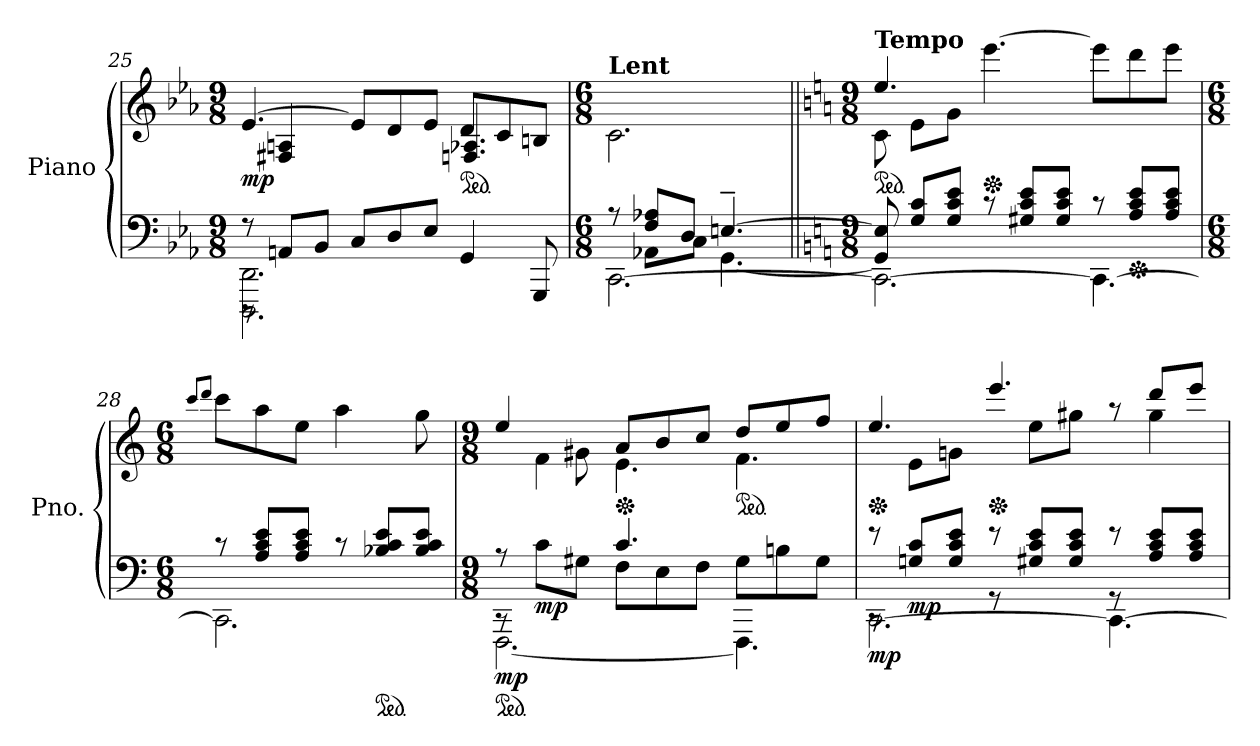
**kern	**kern	**dynam
*part1	*part1	*part1
*staff2	*staff1	*staff1/2
*I"Piano	*	*
*I'Pno.	*	*
*clefF4	*clefG2	*
*k[b-e-a-]	*k[b-e-a-]	*
*M9/8	*M9/8	*
=25	=25	=25
*^	*^	*
*	*^	*	*	*
!	!	!	!	!	!LO:DY:b
8rDDD	8rF	2.DDD\ 2.DD\	[4.e-/	8ryy	mp
4ryy	8AAn/L	.	.	4F#X/ 4An/	.
.	8BB-/J	.	.	.	.
4.rAAAyy	8C/L	.	8e-/L]	4.ryy	.
.	8D/	.	8d/	.	.
.	8E-/J	.	8e-/J	.	.
*	*	*	*ped	*	*
4.ryy	4GG/	4.rDDDyy	8d/L	4.Fn/ 4.A-X/	.
.	.	.	8c/	.	.
.	8GGG/	.	8Bn/J	.	.
*	*	*	*v	*v	*
!!LO:LB:g=z
=26	=26	=26	=26	=26
*M6/8	*	*	*M6/8	*
!	!	!	!LO:TX:a:B:t=Lent	!
8r	8ryy	[2.CC\	2.c\	.
8F/ 8A-X/L	8AA-X\L	.	.	.
8D/J	8C\J	.	.	.
[4.En~/	[4.GG\	.	.	.
=27||	=27||	=27||	=27||	=27||
*k[]	*	*	*k[]	*
*M9/8	*	*	*M9/8	*
*	*	*	*^	*
*	*	*	*ped	*	*
!	!	!	!LO:TX:a:B:t=Tempo	!	!
!	!	!	!	!	!LO:DY:b=2
!	!	!	!	!	!LO:DY:n=1:b
4.ryy	8GG/] 8E/]	2.CC\_	4.ee/	8c\	mp mf
.	8G/ 8c/L	.	.	8e\L	.
.	8G/ 8c/ 8e/J	.	.	8g\J	.
*	*	*	*Xped	*	*
4rbyy	8rc	.	[4.eee\	2.ryy	.
.	8G#X/ 8c/ 8e/L	.	.	.	.
2rgyy	8G#/ 8c/ 8e/J	.	.	.	.
.	8rc	4.CC\_	8eee\L]	.	.
*Xped	*	*	*	*	*
.	8A/ 8c/ 8e/L	.	8ddd\	.	.
.	8A/ 8c/ 8e/J	.	8eee\J	.	.
*v	*v	*v	*	*	*
*	*v	*v	*
=28	=28	=28
*M6/8	*M6/8	*
.	8qccc/L	.
.	8qddd/J	.
*^	*	*
8r	2.CC\]	8ccc\L	.
8A/ 8c/ 8e/L	.	8aa\	.
8A/ 8c/ 8e/J	.	8ee\J	.
8r	.	4aa\	.
*ped	*	*	*
8B-X/ 8c/ 8e/L	.	.	.
8B-/ 8c/ 8e/J	.	8gg\	.
*v	*v	*	*
!!LO:PB:g=z
=29	=29	=29
*M9/8	*M9/8	*
*ped	*	*
*^	*^	*
*	*^	*	*	*
*	*	*^	*	*	*
!	!	!	!	!	!	!LO:DY:b=2
8rCC	8rA	4.rAyy	[2.FFF\	4ee/	8ryy	mp
!	!	!	!	!	!	!LO:DY:b=2
1ryy	8c\L	.	.	.	4f\	mp
.	8G#X\J	.	.	8g#X\	.	.
*	*	*	*	*Xped	*	*
.	4.c/	8F\L	.	8a/L	4.e\	.
.	.	8E\	.	8b/	.	.
.	.	8F\J	.	8cc/J	.	.
*	*	*	*	*ped	*	*
.	4.rbyy	8G#\L	4.FFF\]	8dd/L	4.f\	.
.	.	8Bn\	.	8ee/	.	.
.	.	8G#\J	.	8ff/J	.	.
*	*	*v	*v	*	*	*
=30	=30	=30	=30	=30	=30
*	*	*	*Xped	*	*
!	!	!	!	!	!LO:DY:b=2
8rCC	8re	[2.CC\	4.ee/	8ryy	mp
!	!	!	!	!	!LO:DY:b=2
4ryy	8Gn/ 8c/L	.	.	8e\L	mp
.	8G/ 8c/ 8e/J	.	.	8gn\J	.
*	*	*	*Xped	*	*
8rGG	8re	.	4.eee/	8ryy	.
4ryy	8G#X/ 8c/ 8e/L	.	.	8ee\L	.
.	8G#/ 8c/ 8e/J	.	.	8gg#X\J	.
8rGG	8re	4.CC\_	8raa	8ryy	.
4ryy	8A/ 8c/ 8e/L	.	8ddd/L	4gg#\	.
.	8A/ 8c/ 8e/J	.	8eee/J	.	.
*v	*v	*v	*	*	*
*	*v	*v	*
=	=	=
*-	*-	*-
